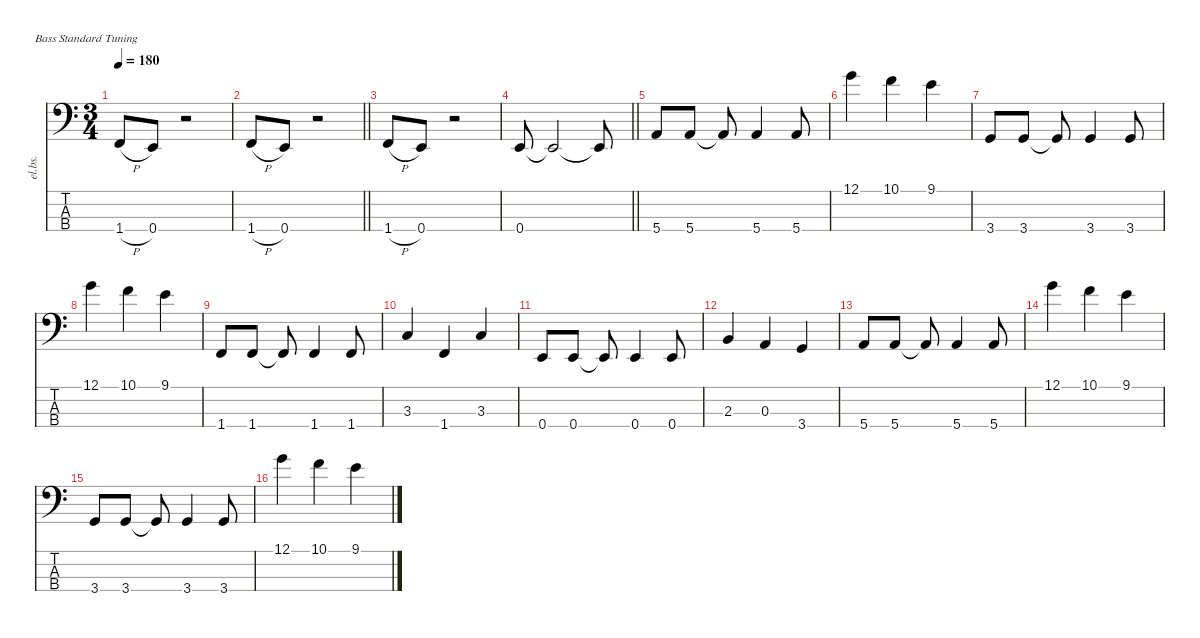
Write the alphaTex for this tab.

\defaultSystemsLayout 4
\hideDynamics
\bracketExtendMode nobrackets
\track ("kaame" "el.bs.") {instrument electricbassfinger}
\staff {score tabs}
\tuning (G2 D2 A1 E1)
\ts (3 4)
\tempo 180
\clef f4
\ks c
1.4{h}.8{dy f beam Up} 0.4.8{beam Up} r.2{beam Down} |
\barLineRight lightlight
1.4{h}.8{beam Up} 0.4.8{beam Up} r.2{beam Down} |
1.4{h}.8{beam Up} 0.4.8{beam Up} r.2{beam Down} |
\barLineRight lightlight
0.4.8{beam Up} 0.4{t}.2{dy mf beam Up} 0.4{t}.8{dy f beam Up} |
5.4.8{beam Up} 5.4.8{beam Up} 5.4{t}.8{beam Up} 5.4.4{beam Up} 5.4.8{beam Up} |
12.1.4{beam Down} 10.1.4{beam Down} 9.1.4{beam Down} |
3.4.8{beam Up} 3.4.8{beam Up} 3.4{t}.8{beam Up} 3.4.4{beam Up} 3.4.8{beam Up} |
12.1.4{beam Down} 10.1.4{beam Down} 9.1.4{beam Down} |
1.4.8{beam Up} 1.4.8{beam Up} 1.4{t}.8{beam Up} 1.4.4{beam Up} 1.4.8{beam Up} |
3.3.4{beam Up} 1.4.4{beam Up} 3.3.4{beam Up} |
0.4.8{beam Up} 0.4.8{beam Up} 0.4{t}.8{beam Up} 0.4.4{beam Up} 0.4.8{beam Up} |
2.3.4{beam Up} 0.3.4{beam Up} 3.4.4{beam Up} |
5.4.8{beam Up} 5.4.8{beam Up} 5.4{t}.8{beam Up} 5.4.4{beam Up} 5.4.8{beam Up} |
12.1.4{beam Down} 10.1.4{beam Down} 9.1.4{beam Down} |
3.4.8{beam Up} 3.4.8{beam Up} 3.4{t}.8{beam Up} 3.4.4{beam Up} 3.4.8{beam Up} |
12.1.4{beam Down} 10.1.4{beam Down} 9.1.4{beam Down}
